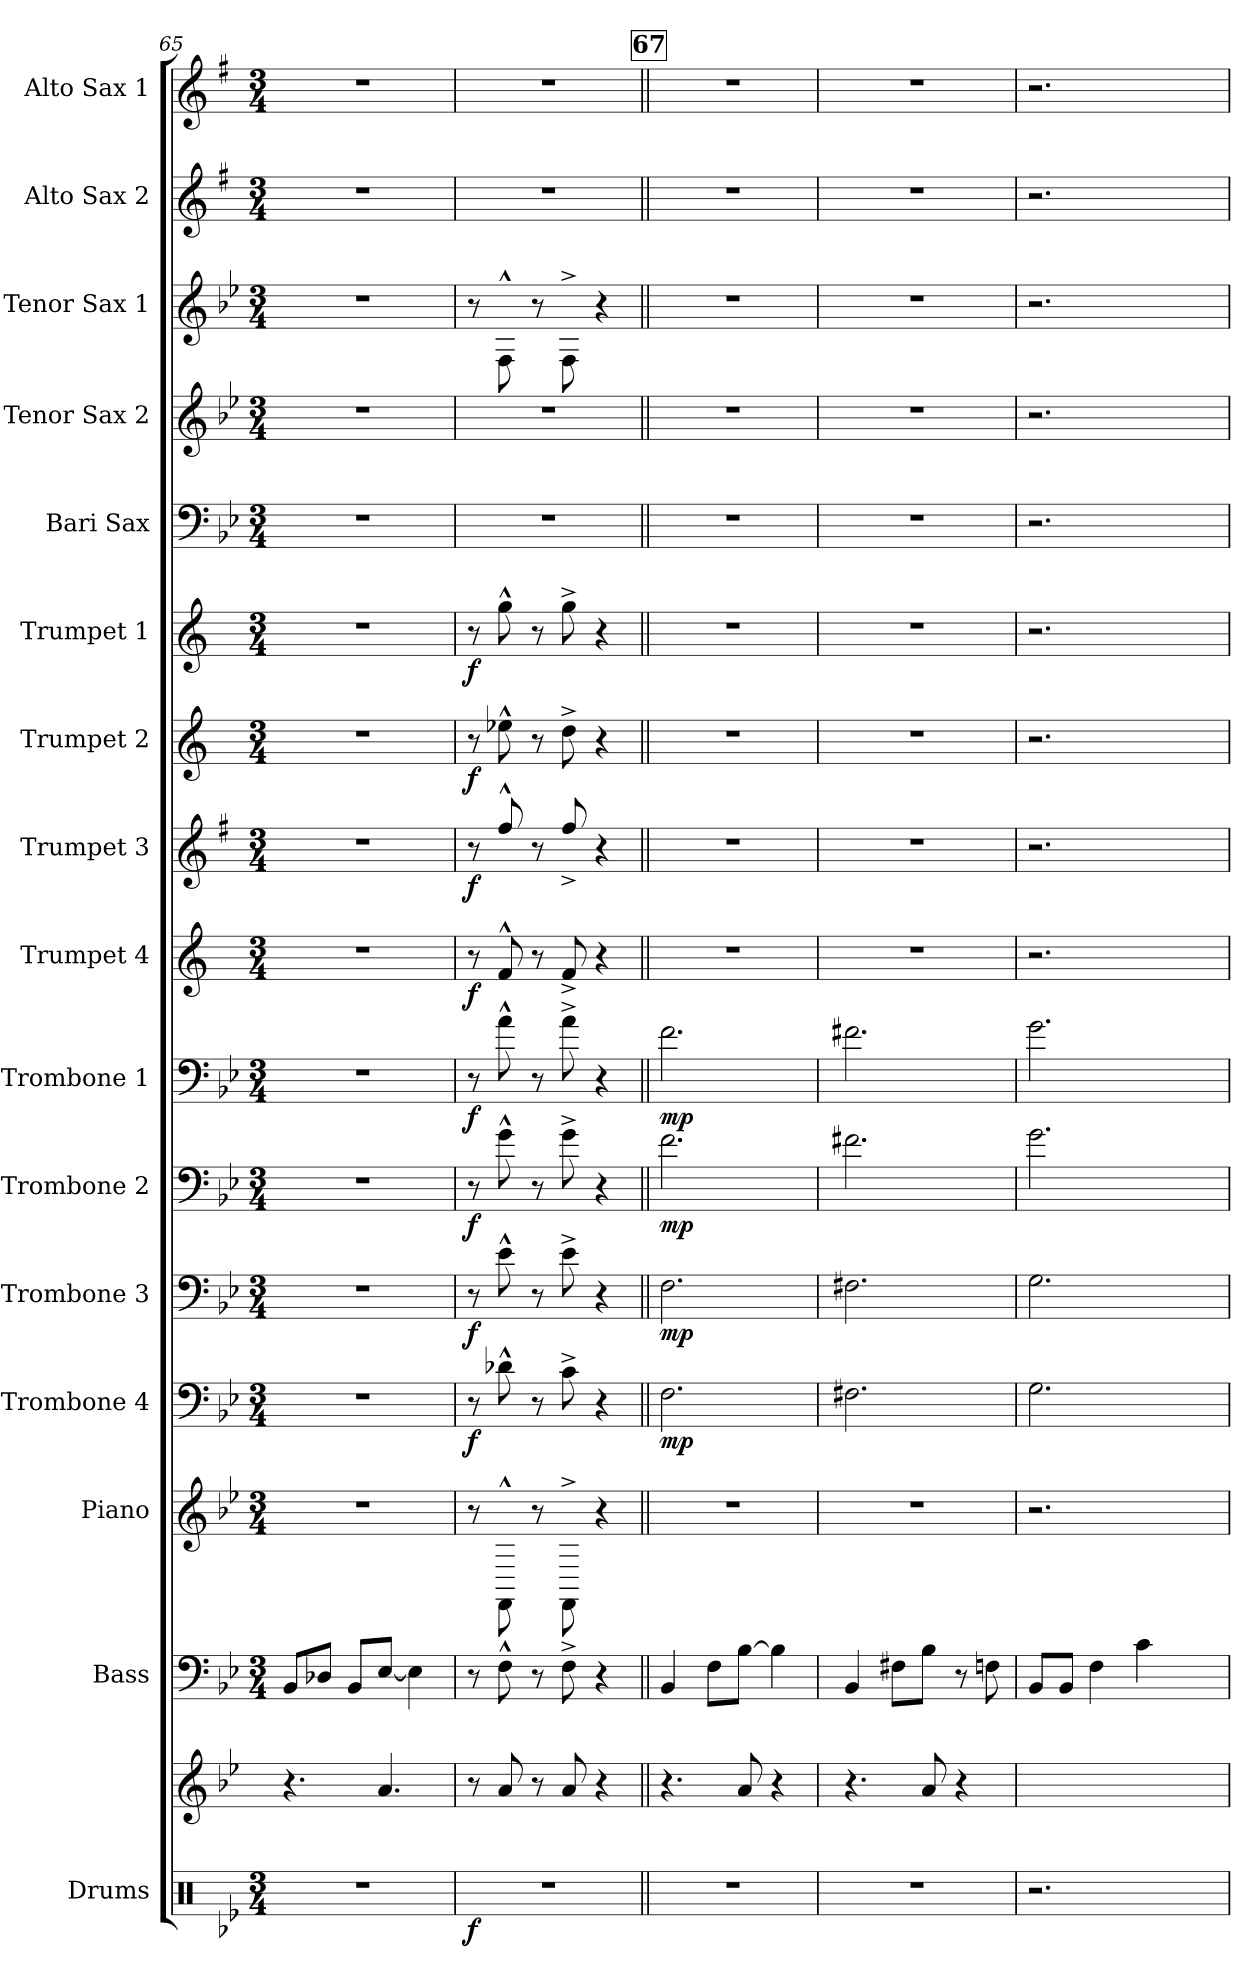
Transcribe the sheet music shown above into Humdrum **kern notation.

**kern	**dynam	**kern	**kern	**kern	**kern	**dynam	**kern	**dynam	**kern	**dynam	**kern	**dynam	**kern	**dynam	**kern	**dynam	**kern	**dynam	**kern	**dynam	**kern	**kern	**kern	**kern	**kern
*part17	*part17	*part16	*part15	*part14	*part13	*part13	*part12	*part12	*part11	*part11	*part10	*part10	*part9	*part9	*part8	*part8	*part7	*part7	*part6	*part6	*part5	*part4	*part3	*part2	*part1
*staff17	*staff17	*staff16	*staff15	*staff14	*staff13	*staff13	*staff12	*staff12	*staff11	*staff11	*staff10	*staff10	*staff9	*staff9	*staff8	*staff8	*staff7	*staff7	*staff6	*staff6	*staff5	*staff4	*staff3	*staff2	*staff1
*I"Drums	*	*	*I"Bass	*I"Piano	*I"Trombone 4	*	*I"Trombone 3	*	*I"Trombone 2	*	*I"Trombone 1	*	*I"Trumpet 4	*	*I"Trumpet 3	*	*I"Trumpet 2	*	*I"Trumpet 1	*	*I"Bari Sax	*I"Tenor Sax 2	*I"Tenor Sax 1	*I"Alto Sax 2	*I"Alto Sax 1
*	*	*	*	*I'Pno	*I'Trb	*	*I'Trb	*	*I'Trb	*	*I'Trb	*	*I'Tpt	*	*	*	*I'Tpt	*	*I'Tpt	*	*	*I'T Sax	*I'T Sax	*I'A Sax	*I'A Sax
*clefX	*	*clefG2	*clefF4	*clefG2	*clefF4	*	*clefF4	*	*clefF4	*	*clefF4	*	*clefG2	*	*clefG2	*	*clefG2	*	*clefG2	*	*clefF4	*clefG2	*clefG2	*clefG2	*clefG2
*	*	*	*ITrd7c12	*	*	*	*	*	*	*	*	*	*ITrd1c2	*	*ITrd5c9	*	*ITrd1c2	*	*ITrd1c2	*	*ITrd8c14	*ITrd8c14	*ITrd8c14	*ITrd5c9	*ITrd5c9
*k[b-e-]	*	*k[b-e-]	*k[b-e-]	*k[b-e-]	*k[b-e-]	*	*k[b-e-]	*	*k[b-e-]	*	*k[b-e-]	*	*k[b-e-]	*	*k[b-e-]	*	*k[b-e-]	*	*k[b-e-]	*	*k[b-e-]	*k[b-e-]	*k[b-e-]	*k[b-e-]	*k[b-e-]
*B-:	*	*B-:	*B-:	*B-:	*B-:	*	*B-:	*	*B-:	*	*B-:	*	*B-:	*	*B-:	*	*B-:	*	*B-:	*	*B-:	*B-:	*B-:	*B-:	*B-:
*M3/4	*	*	*M3/4	*M3/4	*M3/4	*	*M3/4	*	*M3/4	*	*M3/4	*	*M3/4	*	*M3/4	*	*M3/4	*	*M3/4	*	*M3/4	*M3/4	*M3/4	*M3/4	*M3/4
=65	=65	=65	=65	=65	=65	=65	=65	=65	=65	=65	=65	=65	=65	=65	=65	=65	=65	=65	=65	=65	=65	=65	=65	=65	=65
2.r	.	4.r	8BBB-/L	2.r	2.r	.	2.r	.	2.r	.	2.r	.	2.r	.	2.r	.	2.r	.	2.r	.	2.r	2.r	2.r	2.r	2.r
.	.	.	8DD-X/J	.	.	.	.	.	.	.	.	.	.	.	.	.	.	.	.	.	.	.	.	.	.
.	.	.	8BBB-/L	.	.	.	.	.	.	.	.	.	.	.	.	.	.	.	.	.	.	.	.	.	.
.	.	4.a/	[8EE-/J	.	.	.	.	.	.	.	.	.	.	.	.	.	.	.	.	.	.	.	.	.	.
.	.	.	4EE-\]	.	.	.	.	.	.	.	.	.	.	.	.	.	.	.	.	.	.	.	.	.	.
=66	=66	=66	=66	=66	=66	=66	=66	=66	=66	=66	=66	=66	=66	=66	=66	=66	=66	=66	=66	=66	=66	=66	=66	=66	=66
!	!LO:DY:b	!	!	!	!	!LO:DY:b	!	!LO:DY:b	!	!LO:DY:b	!	!LO:DY:b	!	!LO:DY:b	!	!LO:DY:b	!	!LO:DY:b	!	!LO:DY:b	!	!	!	!	!
2.r	f	8r	8r	8r	8r	f	8r	f	8r	f	8r	f	8r	f	8r	f	8r	f	8r	f	2.r	2.r	8r	2.r	2.r
.	.	8a/	8FF^^>\	8FF^^>\	8d-X^^>\	.	8e-^^>\	.	8g^^>\	.	8a^^>\	.	8e-^^>/	.	8a^^>/	.	8dd-X^^>\	.	8ff^^>\	.	.	.	8FF^^>\	.	.
.	.	8r	8r	8r	8r	.	8r	.	8r	.	8r	.	8r	.	8r	.	8r	.	8r	.	.	.	8r	.	.
.	.	8a/	8FF^>\	8FF^>\	8c^>\	.	8e-^>\	.	8g^>\	.	8a^>\	.	8e-^</	.	8a^</	.	8cc^>\	.	8ff^>\	.	.	.	8FF^>\	.	.
.	.	4r	4r	4r	4r	.	4r	.	4r	.	4r	.	4r	.	4r	.	4r	.	4r	.	.	.	4r	.	.
!!LO:REH:place=s1:a:B:fs=9:t=67
=67||	=67||	=67||	=67||	=67||	=67||	=67||	=67||	=67||	=67||	=67||	=67||	=67||	=67||	=67||	=67||	=67||	=67||	=67||	=67||	=67||	=67||	=67||	=67||	=67||	=67||
!	!	!	!	!	!	!LO:DY:b	!	!LO:DY:b	!	!LO:DY:b	!	!LO:DY:b	!	!	!	!	!	!	!	!	!	!	!	!	!
2.r	.	4.r	4BBB-/	2.r	2.F\	mp	2.F\	mp	2.f\	mp	2.f\	mp	2.r	.	2.r	.	2.r	.	2.r	.	2.r	2.r	2.r	2.r	2.r
.	.	.	8FF\L	.	.	.	.	.	.	.	.	.	.	.	.	.	.	.	.	.	.	.	.	.	.
.	.	8a/	[8BB-\J	.	.	.	.	.	.	.	.	.	.	.	.	.	.	.	.	.	.	.	.	.	.
.	.	4r	4BB-\]	.	.	.	.	.	.	.	.	.	.	.	.	.	.	.	.	.	.	.	.	.	.
=68	=68	=68	=68	=68	=68	=68	=68	=68	=68	=68	=68	=68	=68	=68	=68	=68	=68	=68	=68	=68	=68	=68	=68	=68	=68
2.r	.	4.r	4BBB-/	2.r	2.F#X\	.	2.F#X\	.	2.f#X\	.	2.f#X\	.	2.r	.	2.r	.	2.r	.	2.r	.	2.r	2.r	2.r	2.r	2.r
.	.	.	8FF#X\L	.	.	.	.	.	.	.	.	.	.	.	.	.	.	.	.	.	.	.	.	.	.
.	.	8a/	8BB-\J	.	.	.	.	.	.	.	.	.	.	.	.	.	.	.	.	.	.	.	.	.	.
.	.	4r	8r	.	.	.	.	.	.	.	.	.	.	.	.	.	.	.	.	.	.	.	.	.	.
.	.	.	8FFn\	.	.	.	.	.	.	.	.	.	.	.	.	.	.	.	.	.	.	.	.	.	.
=69	=69	=69	=69	=69	=69	=69	=69	=69	=69	=69	=69	=69	=69	=69	=69	=69	=69	=69	=69	=69	=69	=69	=69	=69	=69
2.r	.	1ryy	8BBB-/L	2.r	2.G\	.	2.G\	.	2.g\	.	2.g\	.	2.r	.	2.r	.	2.r	.	2.r	.	2.r	2.r	2.r	2.r	2.r
.	.	.	8BBB-/J	.	.	.	.	.	.	.	.	.	.	.	.	.	.	.	.	.	.	.	.	.	.
.	.	.	4FF\	.	.	.	.	.	.	.	.	.	.	.	.	.	.	.	.	.	.	.	.	.	.
.	.	.	4C\	.	.	.	.	.	.	.	.	.	.	.	.	.	.	.	.	.	.	.	.	.	.
4ryy	.	.	4ryy	4ryy	4ryy	.	4ryy	.	4ryy	.	4ryy	.	4ryy	.	4ryy	.	4ryy	.	4ryy	.	4ryy	4ryy	4ryy	4ryy	4ryy
=	=	=	=	=	=	=	=	=	=	=	=	=	=	=	=	=	=	=	=	=	=	=	=	=	=
*-	*-	*-	*-	*-	*-	*-	*-	*-	*-	*-	*-	*-	*-	*-	*-	*-	*-	*-	*-	*-	*-	*-	*-	*-	*-
